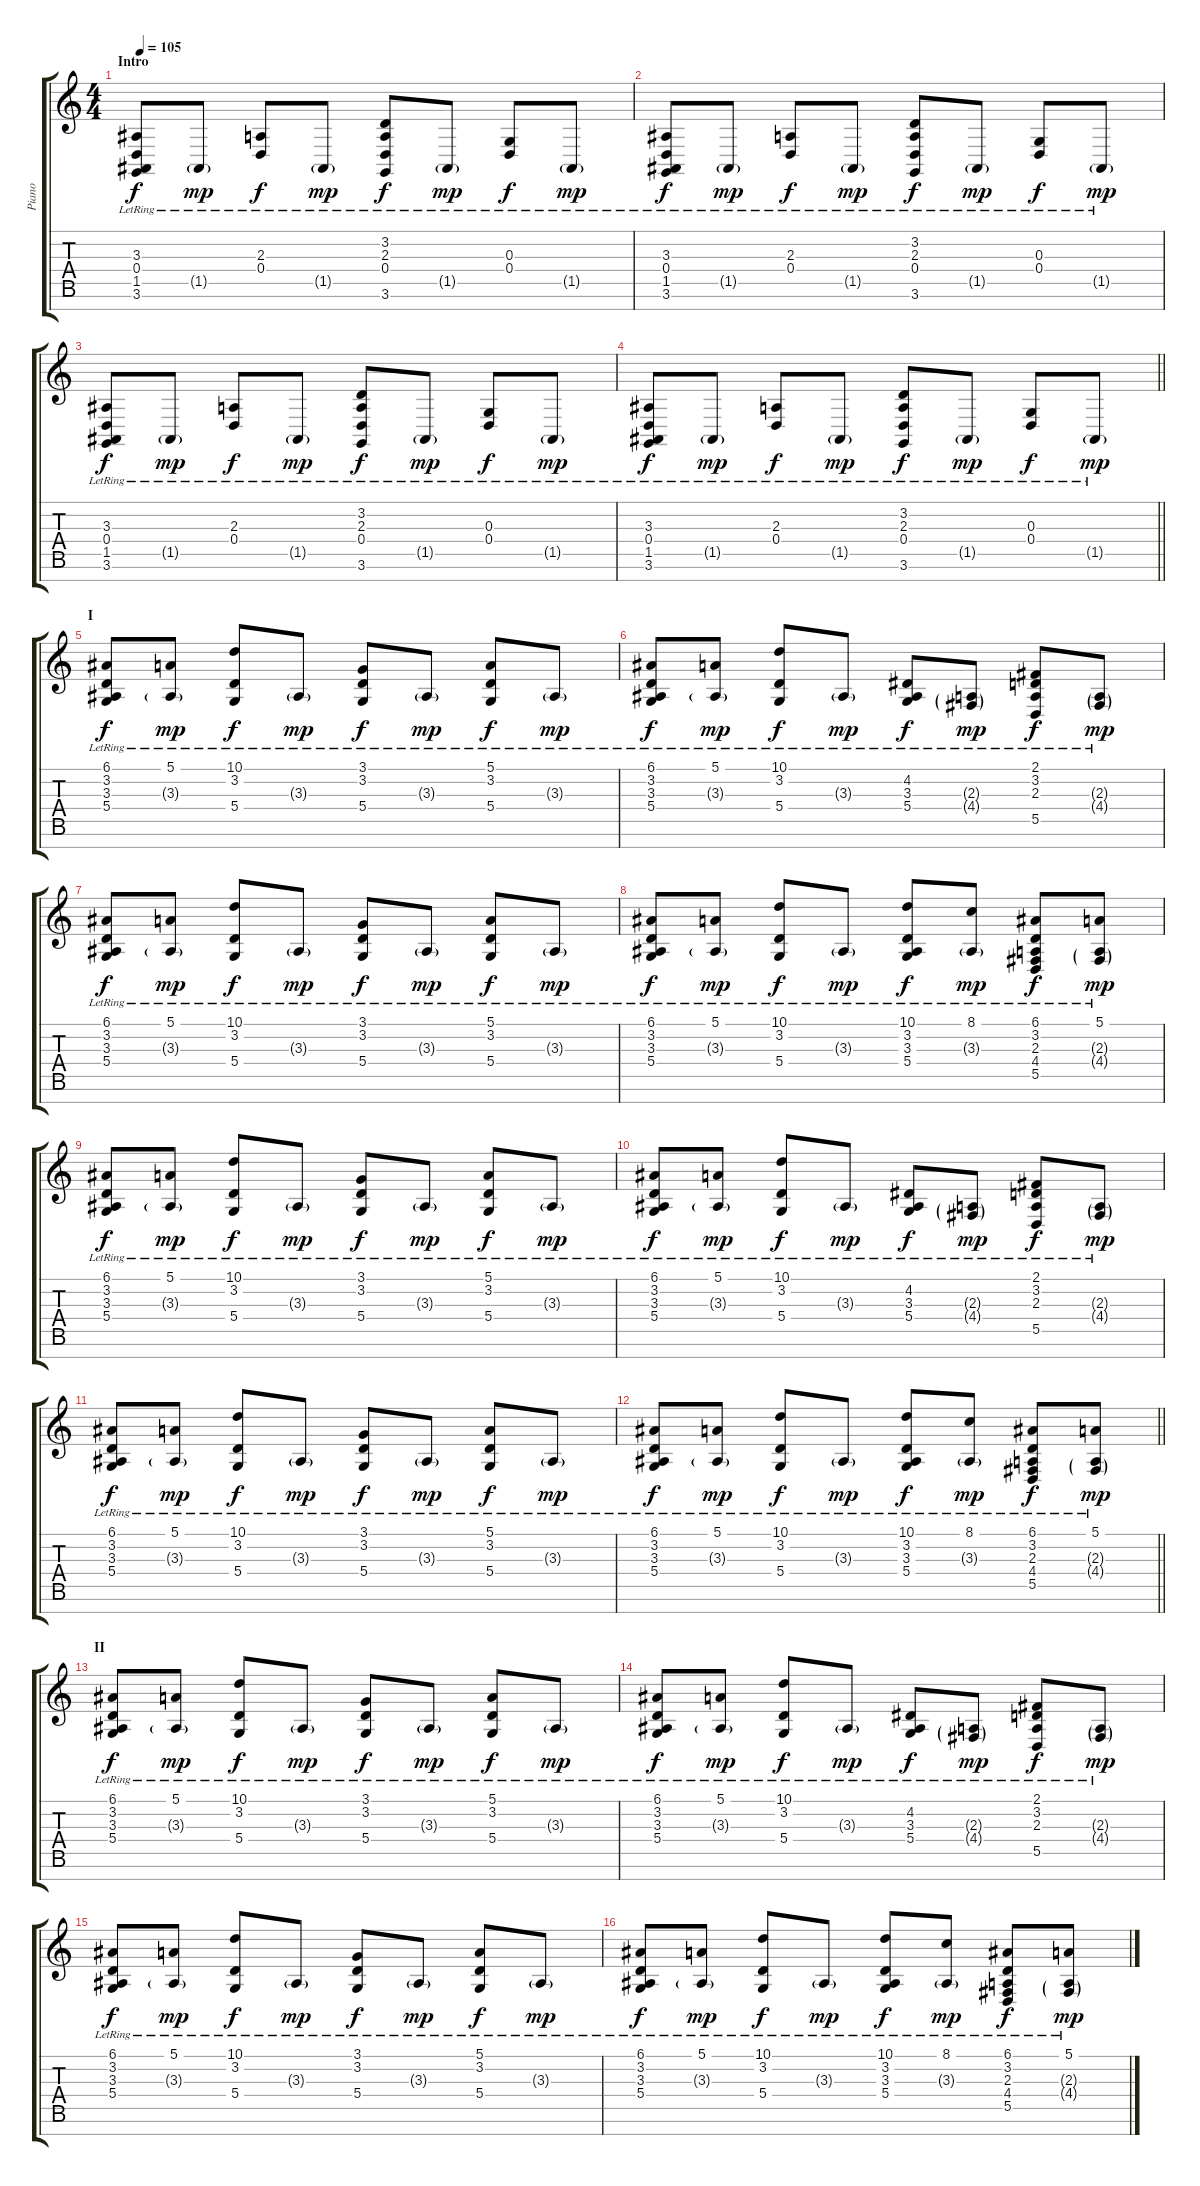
\track ("Piano" "Piano") {instrument acousticgrandpiano}
\staff {score tabs}
\tuning (E4 B3 G3 D3 A2 E2 B1) {hide}
\ts (4 4)
\section ("" "Intro")
\tempo 105
\clef g2
\ks c
(3.3{lr} 0.4{lr} 1.5{lr} 3.6{lr}).8{dy f instrument acousticgrandpiano} 1.5{g lr}.8{dy mp} (2.3{lr} 0.4{lr}).8{dy f} 1.5{g lr}.8{dy mp} (3.2{lr} 2.3 0.4{lr} 3.6{lr}).8{dy f} 1.5{g lr}.8{dy mp} (0.3{lr} 0.4{lr}).8{dy f} 1.5{g lr}.8{dy mp} |
(3.3{lr} 0.4{lr} 1.5{lr} 3.6{lr}).8{dy f} 1.5{g lr}.8{dy mp} (2.3{lr} 0.4{lr}).8{dy f} 1.5{g lr}.8{dy mp} (3.2 2.3 0.4 3.6{lr}).8{dy f} 1.5{g lr}.8{dy mp} (0.3{lr} 0.4{lr}).8{dy f} 1.5{g lr}.8{dy mp} |
(3.3{lr} 0.4{lr} 1.5{lr} 3.6{lr}).8{dy f} 1.5{g lr}.8{dy mp} (2.3{lr} 0.4{lr}).8{dy f} 1.5{g lr}.8{dy mp} (3.2{lr} 2.3 0.4{lr} 3.6{lr}).8{dy f} 1.5{g lr}.8{dy mp} (0.3{lr} 0.4{lr}).8{dy f} 1.5{g lr}.8{dy mp} |
\barLineRight lightlight
(3.3{lr} 0.4{lr} 1.5{lr} 3.6{lr}).8{dy f} 1.5{g lr}.8{dy mp} (2.3{lr} 0.4{lr}).8{dy f} 1.5{g lr}.8{dy mp} (3.2{lr} 2.3{lr} 0.4{lr} 3.6{lr}).8{dy f} 1.5{g lr}.8{dy mp} (0.3{lr} 0.4{lr}).8{dy f} 1.5{g lr}.8{dy mp} |
\section ("" "I")
(6.1{lr} 3.2{lr} 3.3{lr} 5.4{lr}).8{dy f} (5.1{lr} 3.3{g lr}).8{dy mp} (10.1{lr} 3.2{lr} 5.4{lr}).8{dy f} 3.3{g lr}.8{dy mp} (3.1{lr} 3.2{lr} 5.4{lr}).8{dy f} 3.3{g lr}.8{dy mp} (5.1{lr} 3.2{lr} 5.4{lr}).8{dy f} 3.3{g lr}.8{dy mp} |
(6.1{lr} 3.2{lr} 3.3{lr} 5.4{lr}).8{dy f} (5.1 3.3{g lr}).8{dy mp} (10.1{lr} 3.2{lr} 5.4{lr}).8{dy f} 3.3{g lr}.8{dy mp} (4.2{lr} 3.3{lr} 5.4{lr}).8{dy f} (2.3{g lr} 4.4{g lr}).8{dy mp} (2.1{lr} 3.2{lr} 2.3{lr} 5.5{lr}).8{dy f} (2.3{g lr} 4.4{g lr}).8{dy mp} |
(6.1{lr} 3.2{lr} 3.3{lr} 5.4{lr}).8{dy f} (5.1{lr} 3.3{g lr}).8{dy mp} (10.1{lr} 3.2{lr} 5.4{lr}).8{dy f} 3.3{g lr}.8{dy mp} (3.1{lr} 3.2{lr} 5.4{lr}).8{dy f} 3.3{g lr}.8{dy mp} (5.1{lr} 3.2{lr} 5.4{lr}).8{dy f} 3.3{g lr}.8{dy mp} |
(6.1{lr} 3.2 3.3 5.4{lr}).8{dy f} (5.1{lr} 3.3{g lr}).8{dy mp} (10.1{lr} 3.2 5.4{lr}).8{dy f} 3.3{g lr}.8{dy mp} (10.1{lr} 3.2 3.3 5.4{lr}).8{dy f} (8.1{lr} 3.3{g lr}).8{dy mp} (6.1{lr} 3.2 2.3 4.4 5.5{lr}).8{dy f} (5.1{lr} 2.3{g} 4.4{g lr}).8{dy mp} |
(6.1{lr} 3.2{lr} 3.3{lr} 5.4{lr}).8{dy f} (5.1{lr} 3.3{g lr}).8{dy mp} (10.1{lr} 3.2{lr} 5.4{lr}).8{dy f} 3.3{g lr}.8{dy mp} (3.1{lr} 3.2{lr} 5.4{lr}).8{dy f} 3.3{g lr}.8{dy mp} (5.1{lr} 3.2{lr} 5.4{lr}).8{dy f} 3.3{g lr}.8{dy mp} |
(6.1{lr} 3.2{lr} 3.3{lr} 5.4{lr}).8{dy f} (5.1 3.3{g lr}).8{dy mp} (10.1{lr} 3.2{lr} 5.4{lr}).8{dy f} 3.3{g lr}.8{dy mp} (4.2{lr} 3.3{lr} 5.4{lr}).8{dy f} (2.3{g lr} 4.4{g lr}).8{dy mp} (2.1{lr} 3.2{lr} 2.3{lr} 5.5{lr}).8{dy f} (2.3{g lr} 4.4{g lr}).8{dy mp} |
(6.1{lr} 3.2{lr} 3.3{lr} 5.4{lr}).8{dy f} (5.1{lr} 3.3{g lr}).8{dy mp} (10.1{lr} 3.2{lr} 5.4{lr}).8{dy f} 3.3{g lr}.8{dy mp} (3.1{lr} 3.2{lr} 5.4{lr}).8{dy f} 3.3{g lr}.8{dy mp} (5.1{lr} 3.2{lr} 5.4{lr}).8{dy f} 3.3{g lr}.8{dy mp} |
\barLineRight lightlight
(6.1{lr} 3.2 3.3 5.4{lr}).8{dy f} (5.1{lr} 3.3{g lr}).8{dy mp} (10.1{lr} 3.2 5.4{lr}).8{dy f} 3.3{g lr}.8{dy mp} (10.1{lr} 3.2 3.3 5.4{lr}).8{dy f} (8.1{lr} 3.3{g lr}).8{dy mp} (6.1{lr} 3.2 2.3 4.4 5.5{lr}).8{dy f} (5.1{lr} 2.3{g} 4.4{g lr}).8{dy mp} |
\section ("" "II")
(6.1{lr} 3.2{lr} 3.3{lr} 5.4{lr}).8{dy f} (5.1{lr} 3.3{g lr}).8{dy mp} (10.1{lr} 3.2{lr} 5.4{lr}).8{dy f} 3.3{g lr}.8{dy mp} (3.1{lr} 3.2{lr} 5.4{lr}).8{dy f} 3.3{g lr}.8{dy mp} (5.1{lr} 3.2{lr} 5.4{lr}).8{dy f} 3.3{g lr}.8{dy mp} |
(6.1{lr} 3.2{lr} 3.3{lr} 5.4{lr}).8{dy f} (5.1 3.3{g lr}).8{dy mp} (10.1{lr} 3.2{lr} 5.4{lr}).8{dy f} 3.3{g lr}.8{dy mp} (4.2{lr} 3.3{lr} 5.4{lr}).8{dy f} (2.3{g lr} 4.4{g lr}).8{dy mp} (2.1{lr} 3.2{lr} 2.3{lr} 5.5{lr}).8{dy f} (2.3{g lr} 4.4{g lr}).8{dy mp} |
(6.1{lr} 3.2{lr} 3.3{lr} 5.4{lr}).8{dy f} (5.1{lr} 3.3{g lr}).8{dy mp} (10.1{lr} 3.2{lr} 5.4{lr}).8{dy f} 3.3{g lr}.8{dy mp} (3.1{lr} 3.2{lr} 5.4{lr}).8{dy f} 3.3{g lr}.8{dy mp} (5.1{lr} 3.2{lr} 5.4{lr}).8{dy f} 3.3{g lr}.8{dy mp} |
(6.1{lr} 3.2 3.3 5.4{lr}).8{dy f} (5.1{lr} 3.3{g lr}).8{dy mp} (10.1{lr} 3.2 5.4{lr}).8{dy f} 3.3{g lr}.8{dy mp} (10.1{lr} 3.2 3.3 5.4{lr}).8{dy f} (8.1{lr} 3.3{g lr}).8{dy mp} (6.1{lr} 3.2 2.3 4.4 5.5{lr}).8{dy f} (5.1{lr} 2.3{g} 4.4{g lr}).8{dy mp}
